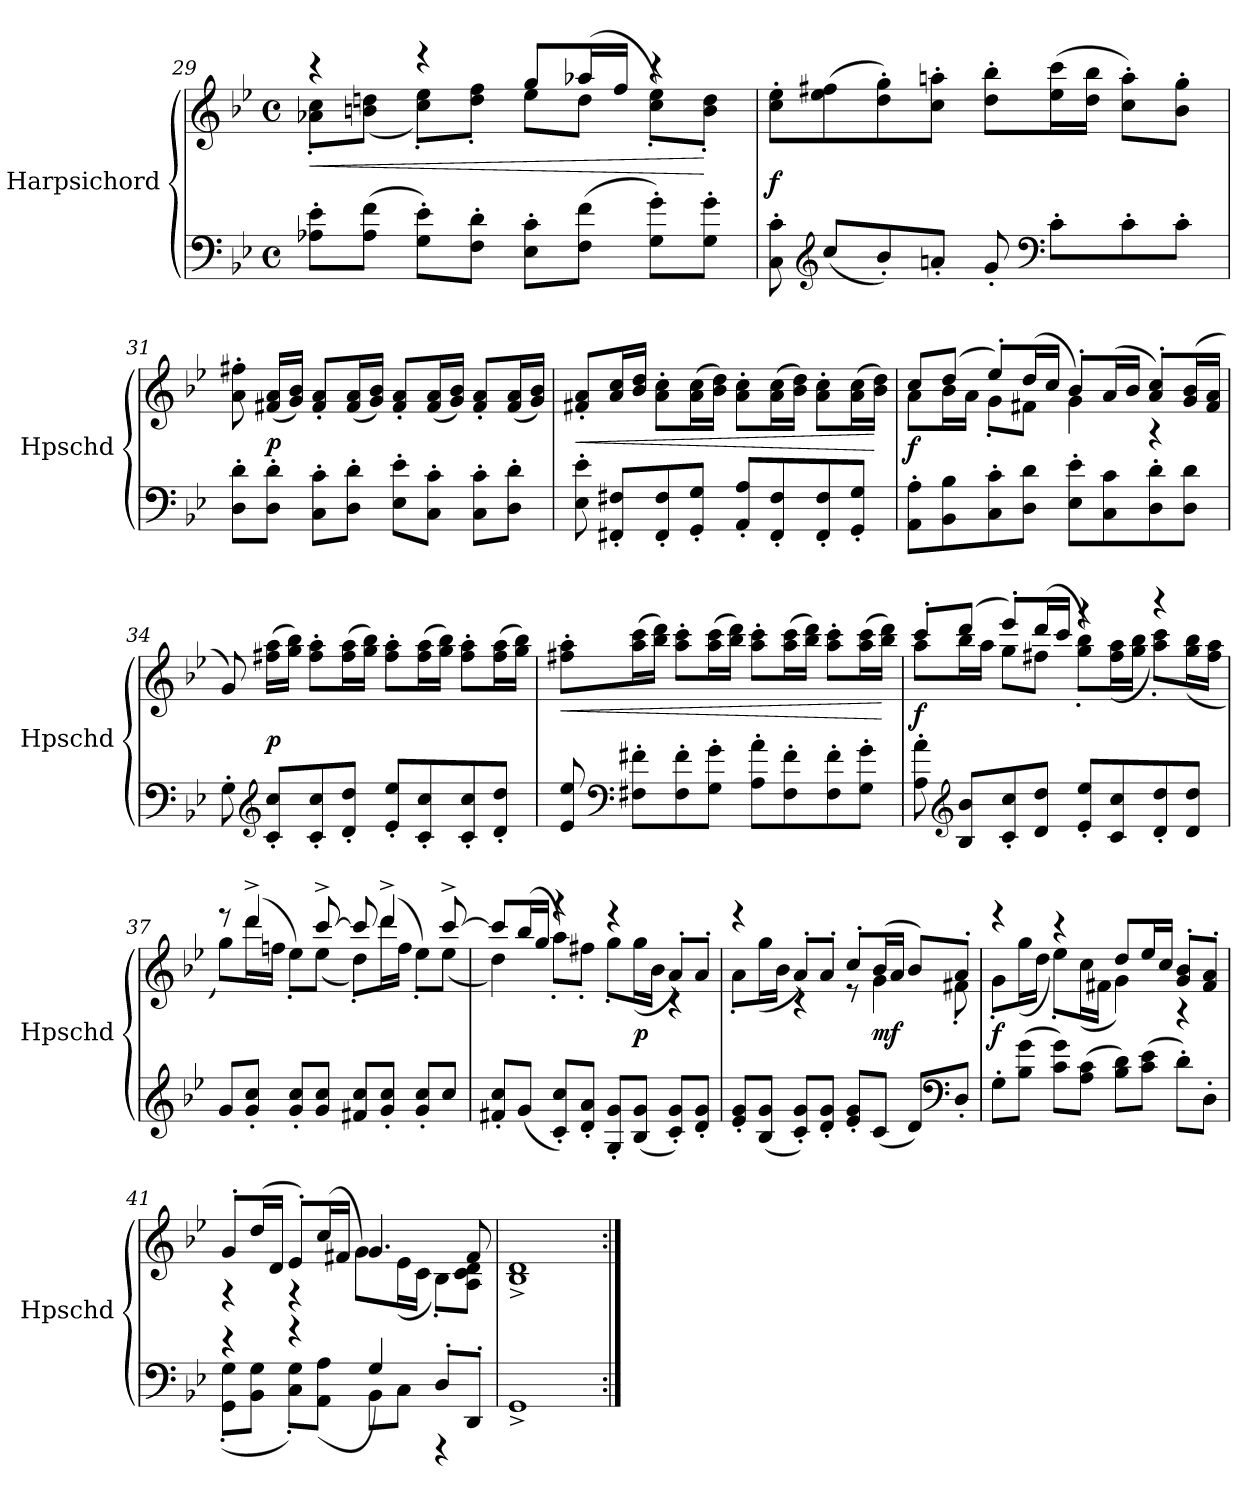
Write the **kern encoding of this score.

**kern	**kern	**dynam
*part1	*part1	*part1
*staff2	*staff1	*staff1/2
*I"Harpsichord	*	*
*I'Hpschd	*	*
*clefF4	*clefG2	*
*k[b-e-]	*k[b-e-]	*
*g:	*g:	*
*M4/4	*M4/4	*
*met(c)	*met(c)	*
=29	=29	=29
*	*^	*
!	!	!	!LO:HP:b
8A-X'\ 8e-'\L	4r	8a-X'\ 8cc'\L	<
(8A-\ 8f\J	.	(8bn\ 8ddn\J	.
8G'\ 8e-'\L)	4r	8cc'\ 8ee-'\L)	.
8F'\ 8d'\J	.	8dd'\ 8ff'\J	.
8E-'\ 8c'\L	8gg/L	8ee-\L	.
(8F\ 8f\J	(16aa-X/L	8dd\J	.
.	16ff/JJ	.	.
8G'\ 8g'\L)	4r	8cc'\ 8ee-'\L)	.
8G'\ 8g'\J	.	8b'\ 8dd'\J	[
*	*v	*v	*
=30	=30	=30
8C'\ 8c'\	8cc'\ 8ee-'\L	f
*clefG2	*	*
(8cc/L	(8ee-\ 8ff#X\	.
8b-'/)	8dd'\ 8gg'\)	.
8an'/J	8cc'\ 8aan'\J	.
8g'/	8dd'\ 8bb-'\L	.
*clefF4	*	*
8c'\L	(16ee-\ 16ccc\L	.
.	16dd\ 16bb-\JJ	.
8c'\	8cc'\ 8aa'\L)	.
8c'\J	8b-'\ 8gg'\J	.
=31	=31	=31
8D'\ 8d'\L	8a'\ 8ff#X'\	.
8D'\ 8d'\J	(16f#X/ 16a/LL	p
.	16g/ 16b-/JJ)	.
8C'\ 8c'\L	8f#'/ 8a'/L	.
8D'\ 8d'\J	(16f#/ 16a/L	.
.	16g/ 16b-/JJ)	.
8E-'\ 8e-'\L	8f#'/ 8a'/L	.
8C'\ 8c'\J	(16f#/ 16a/L	.
.	16g/ 16b-/JJ)	.
8C'\ 8c'\L	8f#'/ 8a'/L	.
8D'\ 8d'\J	(16f#/ 16a/L	.
.	16g/ 16b-/JJ)	.
=32	=32	=32
!	!	!LO:HP:b
8E-'\ 8e-'\	8f#X'/ 8a'/L	<
8FF#X'/ 8F#X'/L	16a/ 16cc/L	.
.	16b-/ 16dd/JJ	.
8FF#'/ 8F#'/	8a'\ 8cc'\L	.
8GG'/ 8G'/J	(16a\ 16cc\L	.
.	16b-\ 16dd\JJ)	.
8AA'/ 8A'/L	8a'\ 8cc'\L	.
8FF#'/ 8F#'/	(16a\ 16cc\L	.
.	16b-\ 16dd\JJ)	.
8FF#'/ 8F#'/	8a'\ 8cc'\L	.
8GG'/ 8G'/J	(16a\ 16cc\L	.
.	16b-\ 16dd\JJ)	[
=33	=33	=33
*	*^	*
8AA'\ 8A'\L	8cc/L	8a\L	f
8BB-\ 8B-\	(8dd/J	16b-\L	.
.	.	16a\JJ	.
8C'\ 8c'\	8ee-'/L)	8g'\L	.
8D\ 8d\J	(16dd/L	8f#X\J	.
.	16cc/JJ	.	.
8E-'\ 8e-'\L	8b-'/L)	4g\	.
8C\ 8c\	(16a/L	.	.
.	16b-/JJ	.	.
8D'\ 8d'\	8a'/ 8cc'/L)	4r	.
8D\ 8d\J	(16g/ 16b-/L	.	.
.	16f#/ 16a/JJ	.	.
*	*v	*v	*
=34	=34	=34
8G'\	8g/)	.
*clefG2	*	*
8c'/ 8cc'/L	(16ff#X\ 16aa\LL	p
.	16gg\ 16bb-\JJ)	.
8c'/ 8cc'/	8ff#'\ 8aa'\L	.
8d'/ 8dd'/J	(16ff#\ 16aa\L	.
.	16gg\ 16bb-\JJ)	.
8e-'/ 8ee-'/L	8ff#'\ 8aa'\L	.
8c'/ 8cc'/	(16ff#\ 16aa\L	.
.	16gg\ 16bb-\JJ)	.
8c'/ 8cc'/	8ff#'\ 8aa'\L	.
8d'/ 8dd'/J	(16ff#\ 16aa\L	.
.	16gg\ 16bb-\JJ)	.
=35	=35	=35
!	!	!LO:HP:b
8e-/ 8ee-/	8ff#X'\ 8aa'\L	<
*clefF4	*	*
8F#X'\ 8f#X'\L	(16aa\ 16ccc\L	.
.	16bb-\ 16ddd\JJ)	.
8F#'\ 8f#'\	8aa'\ 8ccc'\L	.
8G'\ 8g'\J	(16aa\ 16ccc\L	.
.	16bb-\ 16ddd\JJ)	.
8A'\ 8a'\L	8aa'\ 8ccc'\L	.
8F#'\ 8f#'\	(16aa\ 16ccc\L	.
.	16bb-\ 16ddd\JJ)	.
8F#'\ 8f#'\	8aa'\ 8ccc'\L	.
8G'\ 8g'\J	(16aa\ 16ccc\L	.
.	16bb-\ 16ddd\JJ)	[
=36	=36	=36
*	*^	*
8A'\ 8a'\	8ccc'/L	8aa\L	f
*clefG2	*	*	*
8B-/ 8b-/L	(8ddd/J	16bb-\L	.
.	.	16aa\JJ	.
8c'/ 8cc'/	8eee-'/L)	8gg\L	.
8d/ 8dd/J	(16ddd/L	8ff#X\J	.
.	16ccc/JJ	.	.
8e-'/ 8ee-'/L	4r	8gg'\ 8bb-'\L)	.
8c/ 8cc/	.	(16ff#\ 16aa\L	.
.	.	16gg\ 16bb-\JJ	.
8d'/ 8dd'/	4r	8aa'\ 8ccc'\L)	.
8d/ 8dd/J	.	(16gg\ 16bb-\L	.
.	.	16ff#\ 16aa\JJ	.
=37	=37	=37	=37
8g/L	8r	8gg\L)	.
8g'/ 8cc'/J	(4ddd^/	16ddd\L	.
.	.	16ffn\JJ	.
8g'/ 8cc'/L	.	8ee-'\L)	.
8g/ 8cc/J	[8ccc^/	(8ee-\J	.
8f#X/ 8cc/L	8ccc/]	8dd'\L)	.
8g'/ 8cc'/J	(4ddd^/	16ddd\L	.
.	.	16ff\JJ	.
8g'/ 8cc'/L	.	8ee-'\L)	.
8cc/J	[8ccc^/	(8ee-\J	.
=38	=38	=38	=38
8f#X'/ 8cc'/L	8ccc/L]	4dd\)	.
(8g/J	(16bb-/L	.	.
.	16gg/JJ	.	.
8c'/ 8cc'/L)	4r	8aa'\L)	.
8d'/ 8a'/J	.	8ff#X'\J	.
8G'/ 8g'/L	4r	8gg'\L	.
(8B-/ 8g/J	.	(16gg\L	p
.	.	16b-\JJ	.
8c'/ 8g'/L)	8a'/L)	4r	.
8d'/ 8g'/J	8a'/J	.	.
=39	=39	=39	=39
8e-'/ 8g'/L	4r	8a'\L	.
(8B-/ 8g/J	.	(16gg\L	.
.	.	16b-\JJ	.
8c'/ 8g'/L)	8a'/L)	4r	.
8d'/ 8g'/J	8a'/J	.	.
8e-'/ 8g'/L	8cc'/L	8r	.
(8c/J	(16b-/L	4g\	mf
.	16a/JJ	.	.
8d/L)	8b-/L)	.	.
*clefF4	*	*	*
8D'/J	8a'/J	8f#X'\	.
=40	=40	=40	=40
8G'\L	4r	8g'\L	f
(8B-\ 8g\J	.	(16gg\L	.
.	.	16dd\JJ	.
8c\ 8g\L)	4r	8ee-'\L)	.
(8A\ 8c\J	.	(16cc\L	.
.	.	16f#X\JJ	.
8B-\ 8d\L)	8dd/L	4g\)	.
(8c\ 8e-\J	16ee-/L	.	.
.	16cc/JJ	.	.
8d'\L)	8g'/ 8b-'/L	4r	.
8D'\J	8f#'/ 8a'/J	.	.
=41	=41	=41	=41
*^	*	*	*
4r	(8GG'\ 8G'\L	8g'/L	4r	.
.	8BB-\ 8G\J	(16dd/L	.	.
.	.	16d/JJ	.	.
4r	8C'\ 8G'\L)	8e-'/L)	4r	.
.	(8AA\ 8A\J	(16cc/L	.	.
.	.	16f#X/JJ	.	.
4G/)	8BB-\L	4.g/	8g\L)	.
.	8C\J	.	(16e-\L	.
.	.	.	16c\JJ	.
8D'/L	4r	.	8B-'\L)	.
8DD'/J	.	8f#/	8A\ 8c\ 8d\J	.
*v	*v	*	*	*
*	*v	*v	*
=42	=42	=42
1GG^	1B-^ 1d^	.
=:|!	=:|!	=:|!
*-	*-	*-
